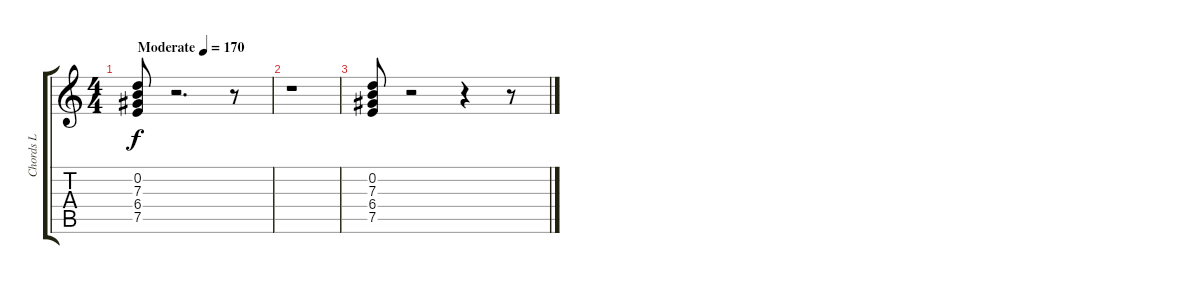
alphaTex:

\track ("Chords L" "Chords L") {instrument distortionguitar}
\staff {score tabs}
\tuning (E4 B3 G3 D3 A2 E2) {hide}
\ts (4 4)
\tempo (170 "Moderate")
\clef g2
\ks c
(0.2 7.3 6.4 7.5).8{dy f instrument distortionguitar} r.2{d} r.8 |
r.1 |
(0.2 7.3 6.4 7.5).8 r.2 r.4 r.8
